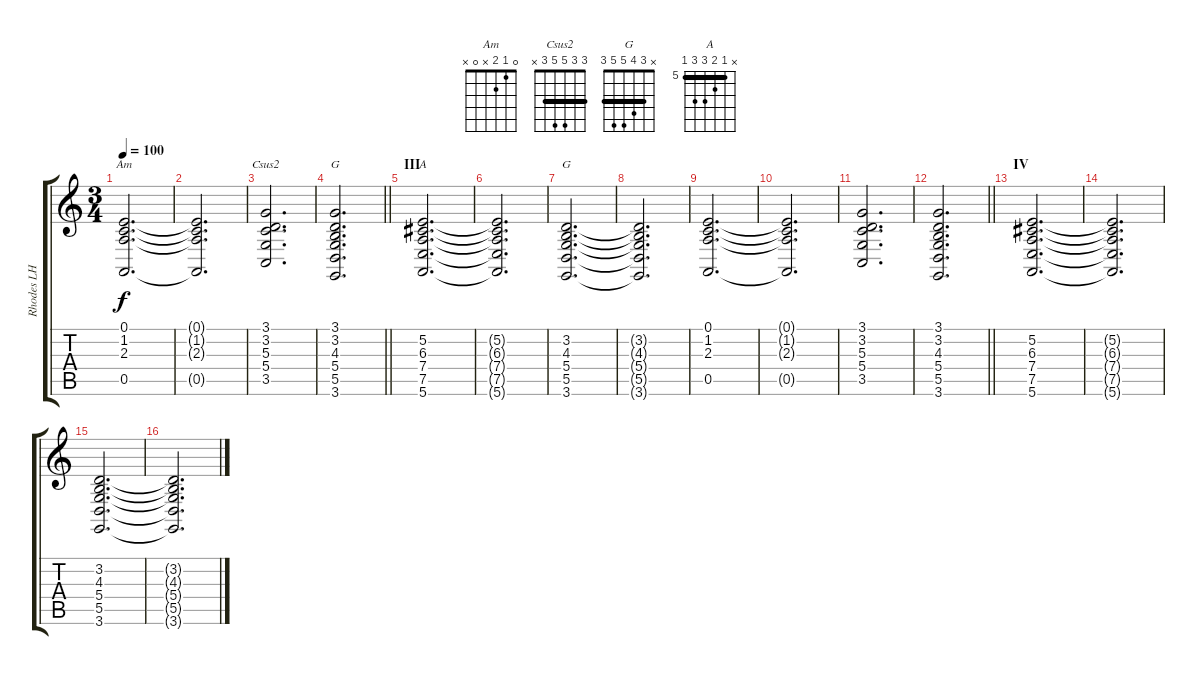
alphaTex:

\track ("Rhodes LH" "Rhodes LH") {instrument electricpiano1}
\staff {score tabs}
\tuning (E4 B3 G3 D3 A2 E2) {hide}
\chord ("Am" 0 1 2 x 0 x)
\chord ("Csus2" 3 3 5 5 3 x) {barre 3}
\chord ("G" 3 3 4 5 5 3) {barre 3}
\chord ("A" x 5 6 7 7 5) {firstfret 5 barre 5}
\chord ("G" x 3 4 5 5 3) {barre 3}
\ts (3 4)
\tempo 100
\clef g2
\ks c
(0.1 1.2 2.3 0.5).2{d ch "Am" dy f} |
(0.1{t} 1.2{t} 2.3{t} 0.5{t}).2{d} |
(3.1 3.2 5.3 5.4 3.5).2{d ch "Csus2"} |
\barLineRight lightlight
(3.1 3.2 4.3 5.4 5.5 3.6).2{d ch "G"} |
\section ("" "III")
(5.2 6.3 7.4 7.5 5.6).2{d ch "A"} |
(5.2{t} 6.3{t} 7.4{t} 7.5{t} 5.6{t}).2{d} |
(3.2 4.3 5.4 5.5 3.6).2{d ch "G"} |
(3.2{t} 4.3{t} 5.4{t} 5.5{t} 3.6{t}).2{d} |
(0.1 1.2 2.3 0.5).2{d} |
(0.1{t} 1.2{t} 2.3{t} 0.5{t}).2{d} |
(3.1 3.2 5.3 5.4 3.5).2{d} |
\barLineRight lightlight
(3.1 3.2 4.3 5.4 5.5 3.6).2{d} |
\section ("" "IV")
(5.2 6.3 7.4 7.5 5.6).2{d} |
(5.2{t} 6.3{t} 7.4{t} 7.5{t} 5.6{t}).2{d} |
(3.2 4.3 5.4 5.5 3.6).2{d} |
(3.2{t} 4.3{t} 5.4{t} 5.5{t} 3.6{t}).2{d}
